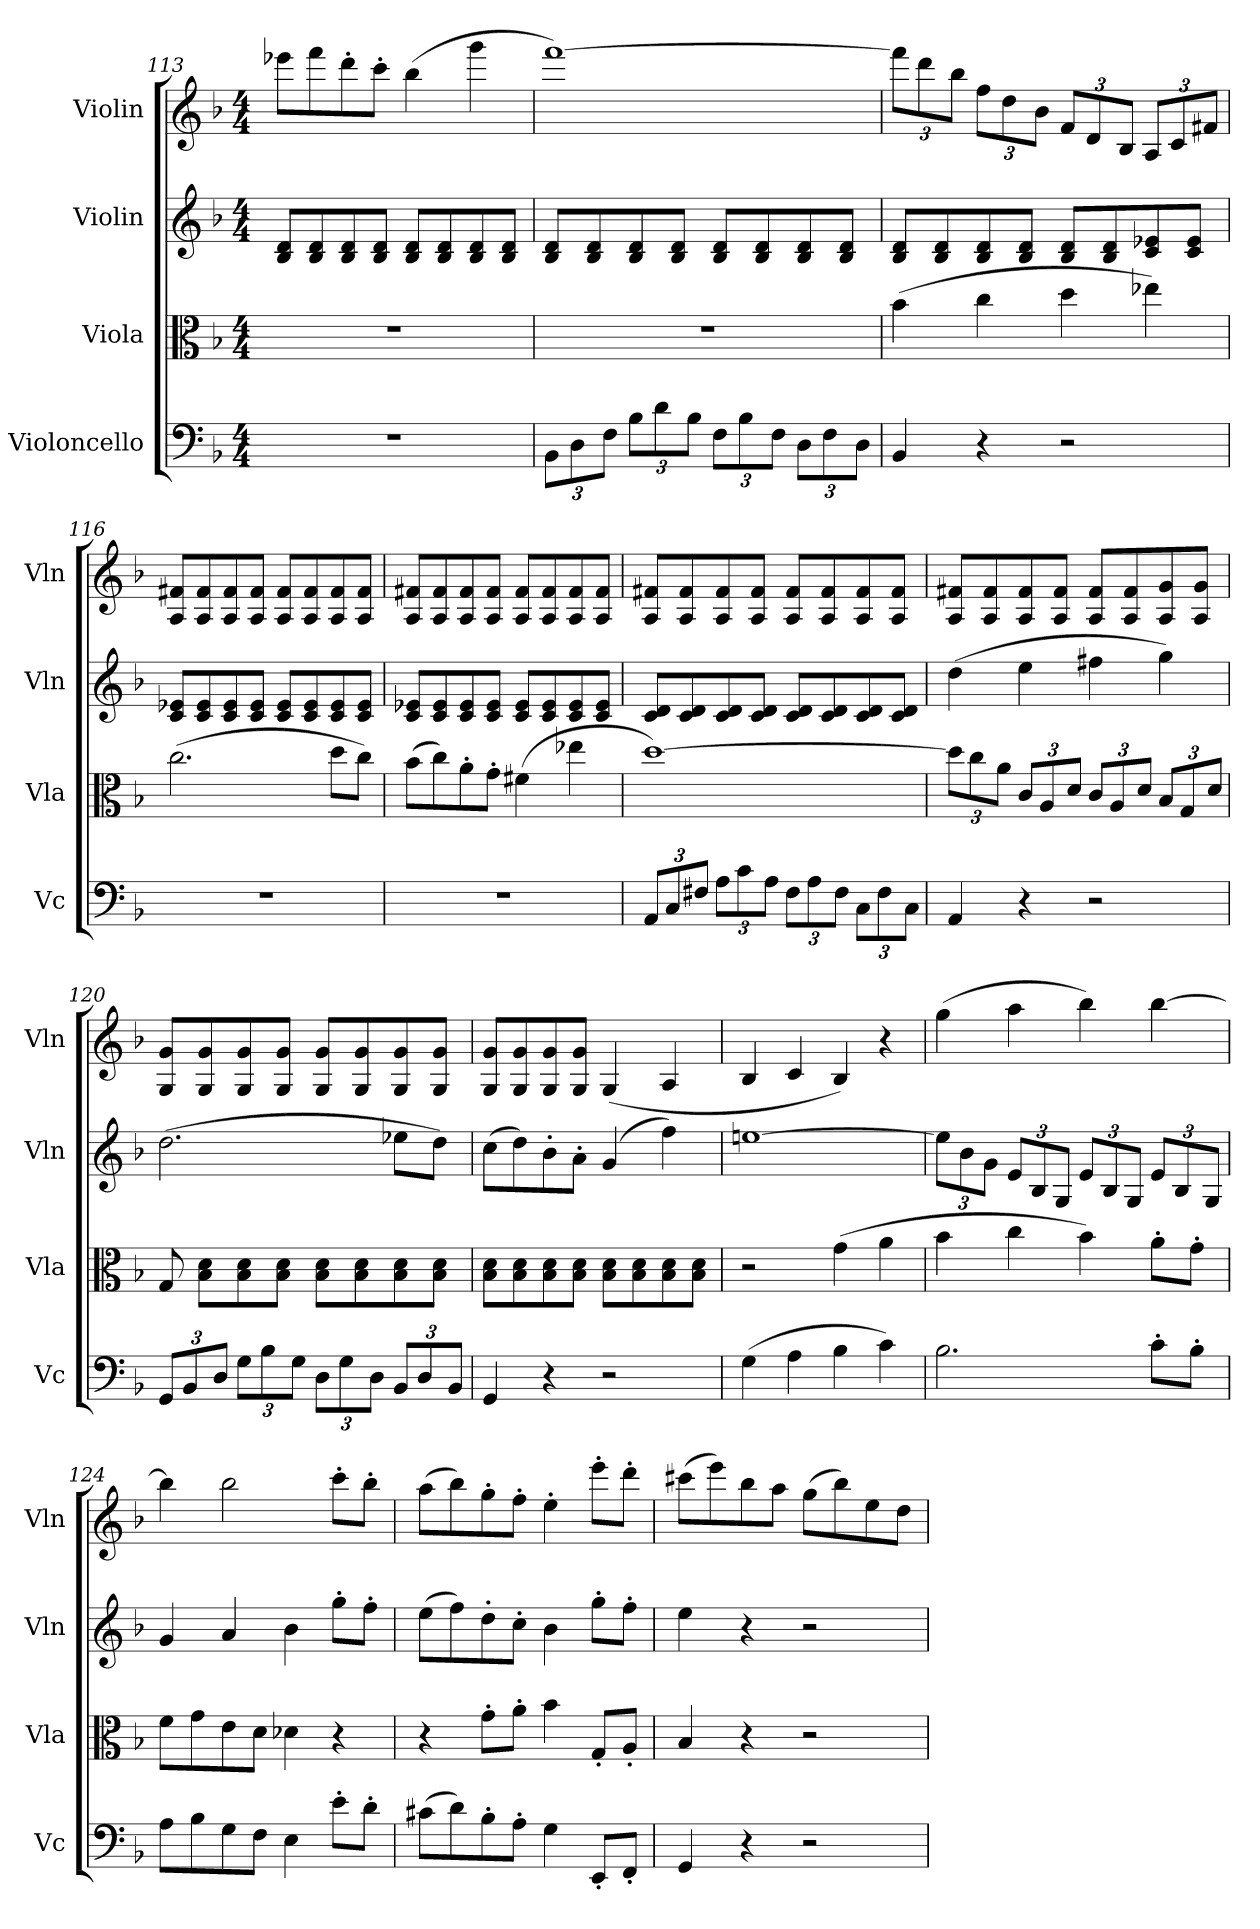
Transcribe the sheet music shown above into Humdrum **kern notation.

**kern	**kern	**kern	**kern
*part4	*part3	*part2	*part1
*staff4	*staff3	*staff2	*staff1
*I"Violoncello	*I"Viola	*I"Violin	*I"Violin
*I'Vc	*I'Vla	*I'Vln	*I'Vln
*clefF4	*clefC3	*clefG2	*clefG2
*k[b-]	*k[b-]	*k[b-]	*k[b-]
*M4/4	*M4/4	*M4/4	*M4/4
=113	=113	=113	=113
1r	1r	8B-/ 8d/L	8eee-X\L
.	.	8B-/ 8d/	8fff\
.	.	8B-/ 8d/	8ddd'\
.	.	8B-/ 8d/J	8ccc'\J
.	.	8B-/ 8d/L	(4bb-\
.	.	8B-/ 8d/	.
.	.	8B-/ 8d/	4ggg\
.	.	8B-/ 8d/J	.
=114	=114	=114	=114
12BB-\L	1r	8B-/ 8d/L	[1fff)
12D\	.	.	.
.	.	8B-/ 8d/	.
12F\J	.	.	.
12B-\L	.	8B-/ 8d/	.
12d\	.	.	.
.	.	8B-/ 8d/J	.
12B-\J	.	.	.
12F\L	.	8B-/ 8d/L	.
12B-\	.	.	.
.	.	8B-/ 8d/	.
12F\J	.	.	.
12D\L	.	8B-/ 8d/	.
12F\	.	.	.
.	.	8B-/ 8d/J	.
12D\J	.	.	.
=115	=115	=115	=115
4BB-/	(4b-\	8B-/ 8d/L	12fff\L]
.	.	.	12ddd\
.	.	8B-/ 8d/	.
.	.	.	12bb-\J
4r	4cc\	8B-/ 8d/	12ff\L
.	.	.	12dd\
.	.	8B-/ 8d/J	.
.	.	.	12b-\J
2r	4dd\	8B-/ 8d/L	12f/L
.	.	.	12d/
.	.	8B-/ 8d/	.
.	.	.	12B-/J
.	4ee-X\)	8c/ 8e-X/	12A/L
.	.	.	12c/
.	.	8c/ 8e-/J	.
.	.	.	12f#X/J
=116	=116	=116	=116
1r	(2.cc\	8c/ 8e-X/L	8A/ 8f#X/L
.	.	8c/ 8e-/	8A/ 8f#/
.	.	8c/ 8e-/	8A/ 8f#/
.	.	8c/ 8e-/J	8A/ 8f#/J
.	.	8c/ 8e-/L	8A/ 8f#/L
.	.	8c/ 8e-/	8A/ 8f#/
.	8dd\L	8c/ 8e-/	8A/ 8f#/
.	8cc\J)	8c/ 8e-/J	8A/ 8f#/J
=117	=117	=117	=117
1r	(8b-\L	8c/ 8e-X/L	8A/ 8f#X/L
.	8cc\)	8c/ 8e-/	8A/ 8f#/
.	8a'\	8c/ 8e-/	8A/ 8f#/
.	8g'\J	8c/ 8e-/J	8A/ 8f#/J
.	(4f#X\	8c/ 8e-/L	8A/ 8f#/L
.	.	8c/ 8e-/	8A/ 8f#/
.	4ee-X\	8c/ 8e-/	8A/ 8f#/
.	.	8c/ 8e-/J	8A/ 8f#/J
=118	=118	=118	=118
12AA/L	[1dd)	8c/ 8d/L	8A/ 8f#X/L
12C/	.	.	.
.	.	8c/ 8d/	8A/ 8f#/
12F#X/J	.	.	.
12A\L	.	8c/ 8d/	8A/ 8f#/
12c\	.	.	.
.	.	8c/ 8d/J	8A/ 8f#/J
12A\J	.	.	.
12F#\L	.	8c/ 8d/L	8A/ 8f#/L
12A\	.	.	.
.	.	8c/ 8d/	8A/ 8f#/
12F#\J	.	.	.
12C\L	.	8c/ 8d/	8A/ 8f#/
12F#\	.	.	.
.	.	8c/ 8d/J	8A/ 8f#/J
12C\J	.	.	.
=119	=119	=119	=119
4AA/	12dd\L]	(4dd\	8A/ 8f#X/L
.	12cc\	.	.
.	.	.	8A/ 8f#/
.	12a\J	.	.
4r	12c/L	4ee\	8A/ 8f#/
.	12A/	.	.
.	.	.	8A/ 8f#/J
.	12d/J	.	.
2r	12c/L	4ff#X\	8A/ 8f#/L
.	12A/	.	.
.	.	.	8A/ 8f#/
.	12d/J	.	.
.	12B-/L	4gg\)	8A/ 8g/
.	12G/	.	.
.	.	.	8A/ 8g/J
.	12d/J	.	.
=120	=120	=120	=120
12GG/L	8G/	(2.dd\	8G/ 8g/L
12BB-/	.	.	.
.	8B-\ 8d\L	.	8G/ 8g/
12D/J	.	.	.
12G\L	8B-\ 8d\	.	8G/ 8g/
12B-\	.	.	.
.	8B-\ 8d\J	.	8G/ 8g/J
12G\J	.	.	.
12D\L	8B-\ 8d\L	.	8G/ 8g/L
12G\	.	.	.
.	8B-\ 8d\	.	8G/ 8g/
12D\J	.	.	.
12BB-/L	8B-\ 8d\	8ee-X\L	8G/ 8g/
12D/	.	.	.
.	8B-\ 8d\J	8dd\J)	8G/ 8g/J
12BB-/J	.	.	.
=121	=121	=121	=121
4GG/	8B-\ 8d\L	(8cc\L	8G/ 8g/L
.	8B-\ 8d\	8dd\)	8G/ 8g/
4r	8B-\ 8d\	8b-'\	8G/ 8g/
.	8B-\ 8d\J	8a'\J	8G/ 8g/J
2r	8B-\ 8d\L	(4g/	(4G/
.	8B-\ 8d\	.	.
.	8B-\ 8d\	4ff\)	4A/
.	8B-\ 8d\J	.	.
=122	=122	=122	=122
(4G\	2r	[1een	4B-/
4A\	.	.	4c/
4B-\	(4g\	.	4B-/)
4c\)	4a\	.	4r
=123	=123	=123	=123
2.B-\	4b-\	12ee\L]	(4gg\
.	.	12b-\	.
.	.	12g\J	.
.	4cc\	12e/L	4aa\
.	.	12B-/	.
.	.	12G/J	.
.	4b-\)	12e/L	4bb-\)
.	.	12B-/	.
.	.	12G/J	.
8c'\L	8a'\L	12e/L	[4bb-\
.	.	12B-/	.
8B-'\J	8g'\J	.	.
.	.	12G/J	.
=124	=124	=124	=124
8A\L	8f\L	4g/	4bb-\]
8B-\	8g\	.	.
8G\	8e\	4a/	2bb-\
8F\J	8d\J	.	.
4E\	4d-X\	4b-\	.
8e'\L	4r	8gg'\L	8ccc'\L
8d'\J	.	8ff'\J	8bb-'\J
=125	=125	=125	=125
(8c#X\L	4r	(8ee\L	(8aa\L
8d\)	.	8ff\)	8bb-\)
8B-'\	8g'\L	8dd'\	8gg'\
8A'\J	8a'\J	8cc'\J	8ff'\J
4G\	4b-\	4b-\	4ee'\
8EE'/L	8G'/L	8gg'\L	8eee'\L
8FF'/J	8A'/J	8ff'\J	8ddd'\J
=126	=126	=126	=126
4GG/	4B-/	4ee\	(8ccc#X\L
.	.	.	8eee\)
4r	4r	4r	8bb-\
.	.	.	8aa\J
2r	2r	2r	(8gg\L
.	.	.	8bb-\)
.	.	.	8ee\
.	.	.	8dd\J
=	=	=	=
*-	*-	*-	*-
